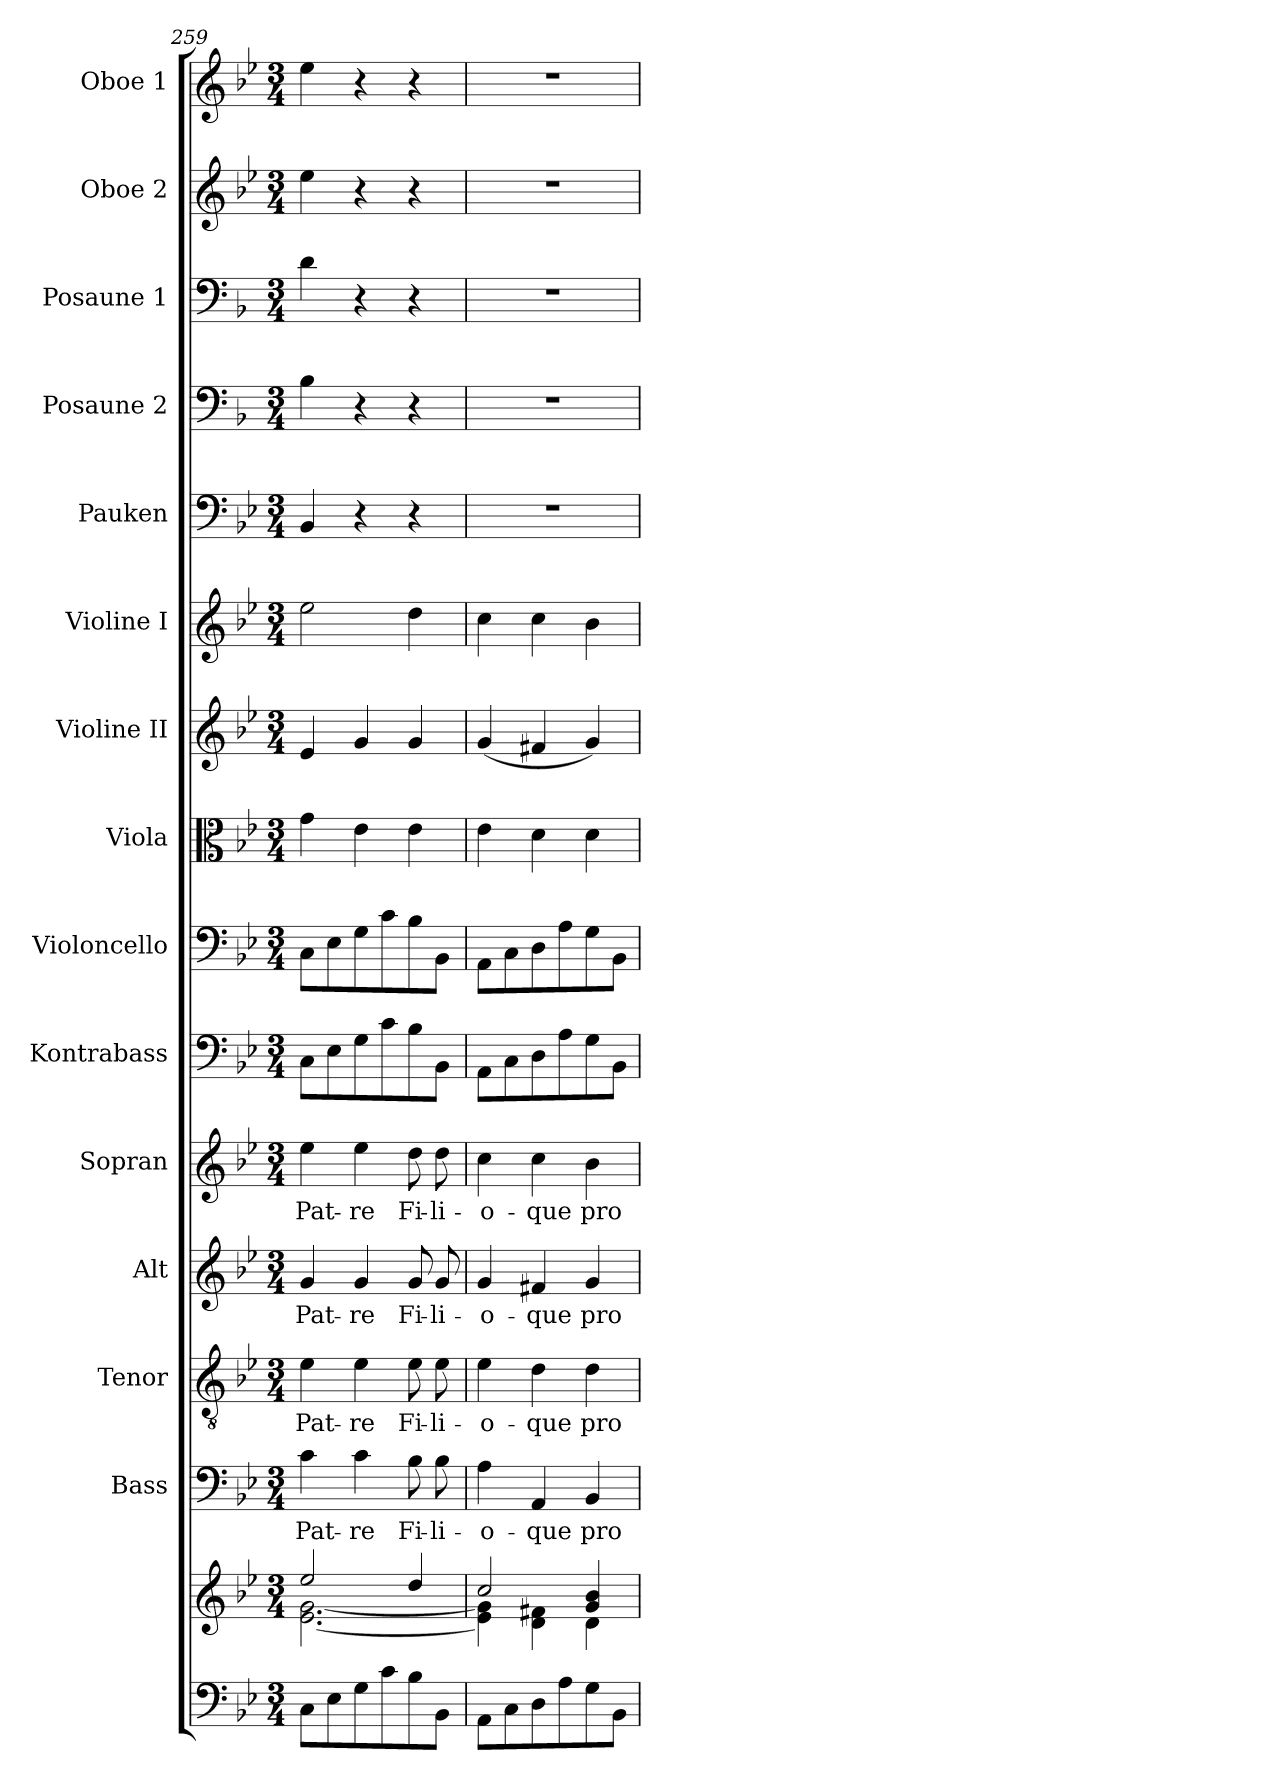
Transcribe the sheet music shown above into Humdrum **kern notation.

**kern	**kern	**kern	**text	**kern	**text	**kern	**text	**kern	**text	**kern	**kern	**kern	**kern	**kern	**kern	**kern	**kern	**kern	**kern
*part15	*part15	*part14	*part14	*part13	*part13	*part12	*part12	*part11	*part11	*part10	*part9	*part8	*part7	*part6	*part5	*part4	*part3	*part2	*part1
*staff16	*staff15	*staff14	*staff14	*staff13	*staff13	*staff12	*staff12	*staff11	*staff11	*staff10	*staff9	*staff8	*staff7	*staff6	*staff5	*staff4	*staff3	*staff2	*staff1
*	*	*I"Bass	*	*I"Tenor	*	*I"Alt	*	*I"Sopran	*	*I"Kontrabass	*I"Violoncello	*I"Viola	*I"Violine II	*I"Violine I	*I"Pauken	*I"Posaune 2	*I"Posaune 1	*I"Oboe 2	*I"Oboe 1
*	*	*I'B.	*	*I'T.	*	*I'A.	*	*I'S.	*	*I'Kb.	*I'Vc.	*I'Vla.	*I'Vl. II	*I'Vl. I	*I'Pk.	*I'Pos. 2	*I'Pos. 1	*I'Ob. 2	*I'Ob. 1
!!LO:PB:g=z
*clefF4	*clefG2	*clefF4	*	*clefGv2	*	*clefG2	*	*clefG2	*	*clefF4	*clefF4	*clefC3	*clefG2	*clefG2	*clefF4	*clefF4	*clefF4	*clefG2	*clefG2
*	*	*	*	*	*	*	*	*	*	*ITrd7c12	*	*	*	*	*	*ITrd4c7	*ITrd4c7	*	*
*k[b-e-]	*k[b-e-]	*k[b-e-]	*	*k[b-e-]	*	*k[b-e-]	*	*k[b-e-]	*	*k[b-e-]	*k[b-e-]	*k[b-e-]	*k[b-e-]	*k[b-e-]	*k[b-e-]	*k[b-e-]	*k[b-e-]	*k[b-e-]	*k[b-e-]
*B-:	*B-:	*B-:	*	*B-:	*	*B-:	*	*B-:	*	*B-:	*B-:	*B-:	*B-:	*B-:	*B-:	*B-:	*B-:	*B-:	*B-:
*M3/4	*M3/4	*M3/4	*	*M3/4	*	*M3/4	*	*M3/4	*	*M3/4	*M3/4	*M3/4	*M3/4	*M3/4	*M3/4	*M3/4	*M3/4	*M3/4	*M3/4
=259	=259	=259	=259	=259	=259	=259	=259	=259	=259	=259	=259	=259	=259	=259	=259	=259	=259	=259	=259
*	*^	*	*	*	*	*	*	*	*	*	*	*	*	*	*	*	*	*	*
!	!	!	!	!LO:LY:b	!	!LO:LY:b	!	!LO:LY:b	!	!LO:LY:b	!	!	!	!	!	!	!	!	!	!
8C\L	2ee-/	[<2.e-\ [<2.g\	4c\	Pat-	4e-\	Pat-	4g/	Pat-	4ee-\	Pat-	8CC\L	8C\L	4g\	4e-/	2ee-\	4BB-/	4E-\	4G\	4ee-\	4ee-\
8E-\	.	.	.	.	.	.	.	.	.	.	8EE-\	8E-\	.	.	.	.	.	.	.	.
!	!	!	!	!LO:LY:b	!	!LO:LY:b	!	!LO:LY:b	!	!LO:LY:b	!	!	!	!	!	!	!	!	!	!
8G\	.	.	4c\	-re	4e-\	-re	4g/	-re	4ee-\	-re	8GG\	8G\	4e-\	4g/	.	4r	4r	4r	4r	4r
8c\	.	.	.	.	.	.	.	.	.	.	8C\	8c\	.	.	.	.	.	.	.	.
!	!	!	!	!LO:LY:b	!	!LO:LY:b	!	!LO:LY:b	!	!LO:LY:b	!	!	!	!	!	!	!	!	!	!
8B-\	4dd/	.	8B-\	Fi-	8e-\	Fi-	8g/	Fi-	8dd\	Fi-	8BB-\	8B-\	4e-\	4g/	4dd\	4r	4r	4r	4r	4r
!	!	!	!	!LO:LY:b	!	!LO:LY:b	!	!LO:LY:b	!	!LO:LY:b	!	!	!	!	!	!	!	!	!	!
8BB-\J	.	.	8B-\	-li-	8e-\	-li-	8g/	-li-	8dd\	-li-	8BBB-\J	8BB-\J	.	.	.	.	.	.	.	.
=260	=260	=260	=260	=260	=260	=260	=260	=260	=260	=260	=260	=260	=260	=260	=260	=260	=260	=260	=260	=260
!	!	!	!	!LO:LY:b	!	!LO:LY:b	!	!LO:LY:b	!	!LO:LY:b	!	!	!	!	!	!	!	!	!	!
8AA\L	2cc/	4e-\] 4g\]	4A\	-o-	4e-\	-o-	4g/	-o-	4cc\	-o-	8AAA\L	8AA\L	4e-\	(<4g/	4cc\	2.r	2.r	2.r	2.r	2.r
8C\	.	.	.	.	.	.	.	.	.	.	8CC\	8C\	.	.	.	.	.	.	.	.
!	!	!	!	!LO:LY:b	!	!LO:LY:b	!	!LO:LY:b	!	!LO:LY:b	!	!	!	!	!	!	!	!	!	!
8D\	.	4d\ 4f#X\	4AA/	-que	4d\	-que	4f#X/	-que	4cc\	-que	8DD\	8D\	4d\	4f#X/	4cc\	.	.	.	.	.
8A\	.	.	.	.	.	.	.	.	.	.	8AA\	8A\	.	.	.	.	.	.	.	.
!	!	!	!	!LO:LY:b	!	!LO:LY:b	!	!LO:LY:b	!	!LO:LY:b	!	!	!	!	!	!	!	!	!	!
8G\	4g/ 4b-/	4d\	4BB-/	pro-	4d\	pro-	4g/	pro-	4b-\	pro-	8GG\	8G\	4d\	4g/)	4b-\	.	.	.	.	.
8BB-\J	.	.	.	.	.	.	.	.	.	.	8BBB-\J	8BB-\J	.	.	.	.	.	.	.	.
*	*v	*v	*	*	*	*	*	*	*	*	*	*	*	*	*	*	*	*	*	*
=	=	=	=	=	=	=	=	=	=	=	=	=	=	=	=	=	=	=	=
*-	*-	*-	*-	*-	*-	*-	*-	*-	*-	*-	*-	*-	*-	*-	*-	*-	*-	*-	*-
